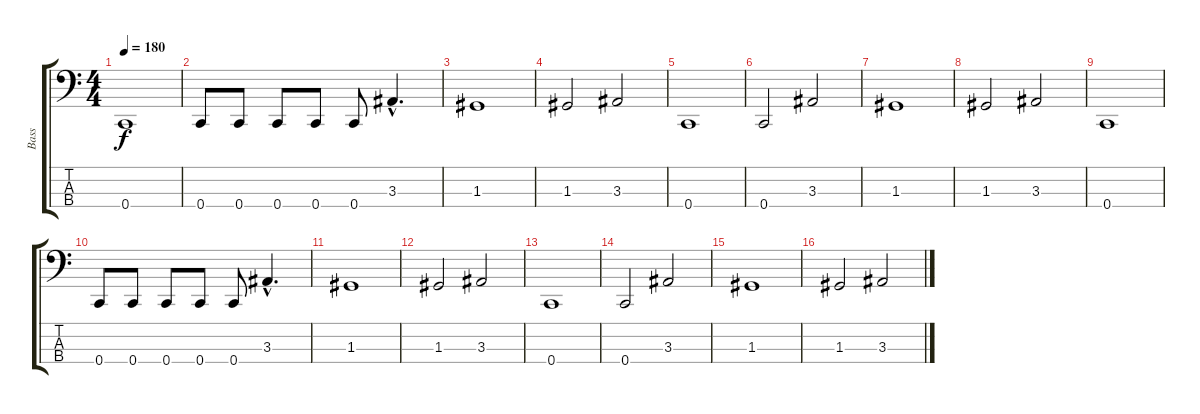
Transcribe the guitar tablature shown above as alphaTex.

\track ("Bass" "Bass") {instrument electricbasspick}
\staff {score tabs}
\tuning (F2 C2 G1 C1) {hide}
\ts (4 4)
\tempo 180
\clef f4
\ks c
0.4.1{dy f} |
0.4.8 0.4.8 0.4.8 0.4.8 0.4.8 3.3{hac}.4{d} |
1.3.1 |
1.3.2 3.3.2 |
0.4.1 |
0.4.2 3.3.2 |
1.3.1 |
1.3.2 3.3.2 |
0.4.1 |
0.4.8 0.4.8 0.4.8 0.4.8 0.4.8 3.3{hac}.4{d} |
1.3.1 |
1.3.2 3.3.2 |
0.4.1 |
0.4.2 3.3.2 |
1.3.1 |
1.3.2 3.3.2
